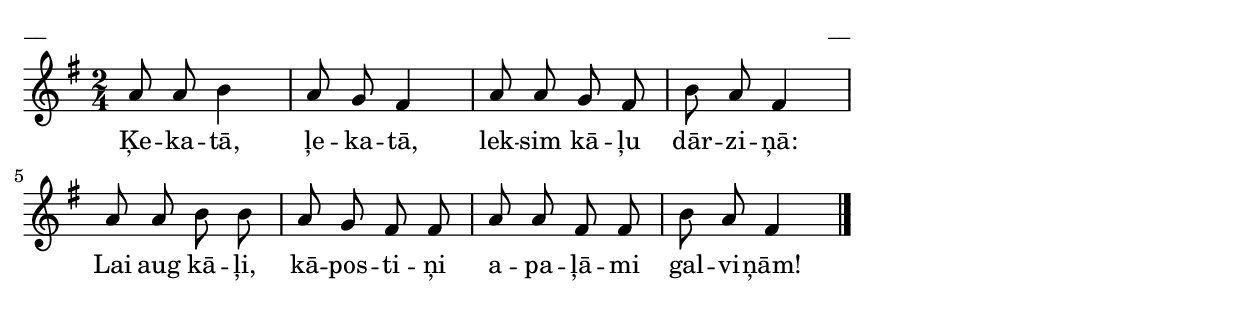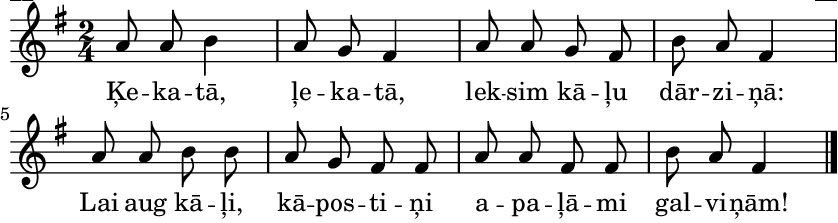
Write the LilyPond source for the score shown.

\version "2.13.18"
#(ly:set-option 'crop #t)

%\header {
%    title = "Ķekatā, ļekatā"
%}
\paper {
line-width = 14\cm
left-margin = 0.4\cm
between-system-padding = 0.1\cm
between-system-space = 0.1\cm
}
\layout {
indent = #0
ragged-last = ##f
}

voiceA = \relative c'' {
\clef "treble"
\key g \major
\time 2/4
a8 a b4 | a8 g8 fis4 | a8 a g fis | b8 a fis4 |
a8 a b b | a8 g8 fis fis | a8 a fis fis | b8 a fis4 
\bar "|."
} 

lyricA = \lyricmode {
Ķe -- ka -- tā, ļe -- ka -- tā, lek -- sim kā -- ļu dār -- zi -- ņā:
Lai aug kā -- ļi, kā -- pos -- ti -- ņi a -- pa -- ļā -- mi gal -- vi -- ņām!
}


fullScore = <<
\new Staff {
<<
\new Voice = "voiceA" { \oneVoice \autoBeamOff \voiceA }
\new Lyrics \lyricsto "voiceA" \lyricA
>>
}
>>

\score {
\fullScore
\header { piece = "__" opus = "__" }
}
\markup { \with-color #(x11-color 'white) \sans \smaller "__" }
\score {
\unfoldRepeats
\fullScore
\midi {
\context { \Staff \remove "Staff_performer" }
\context { \Voice \consists "Staff_performer" }
}
}


